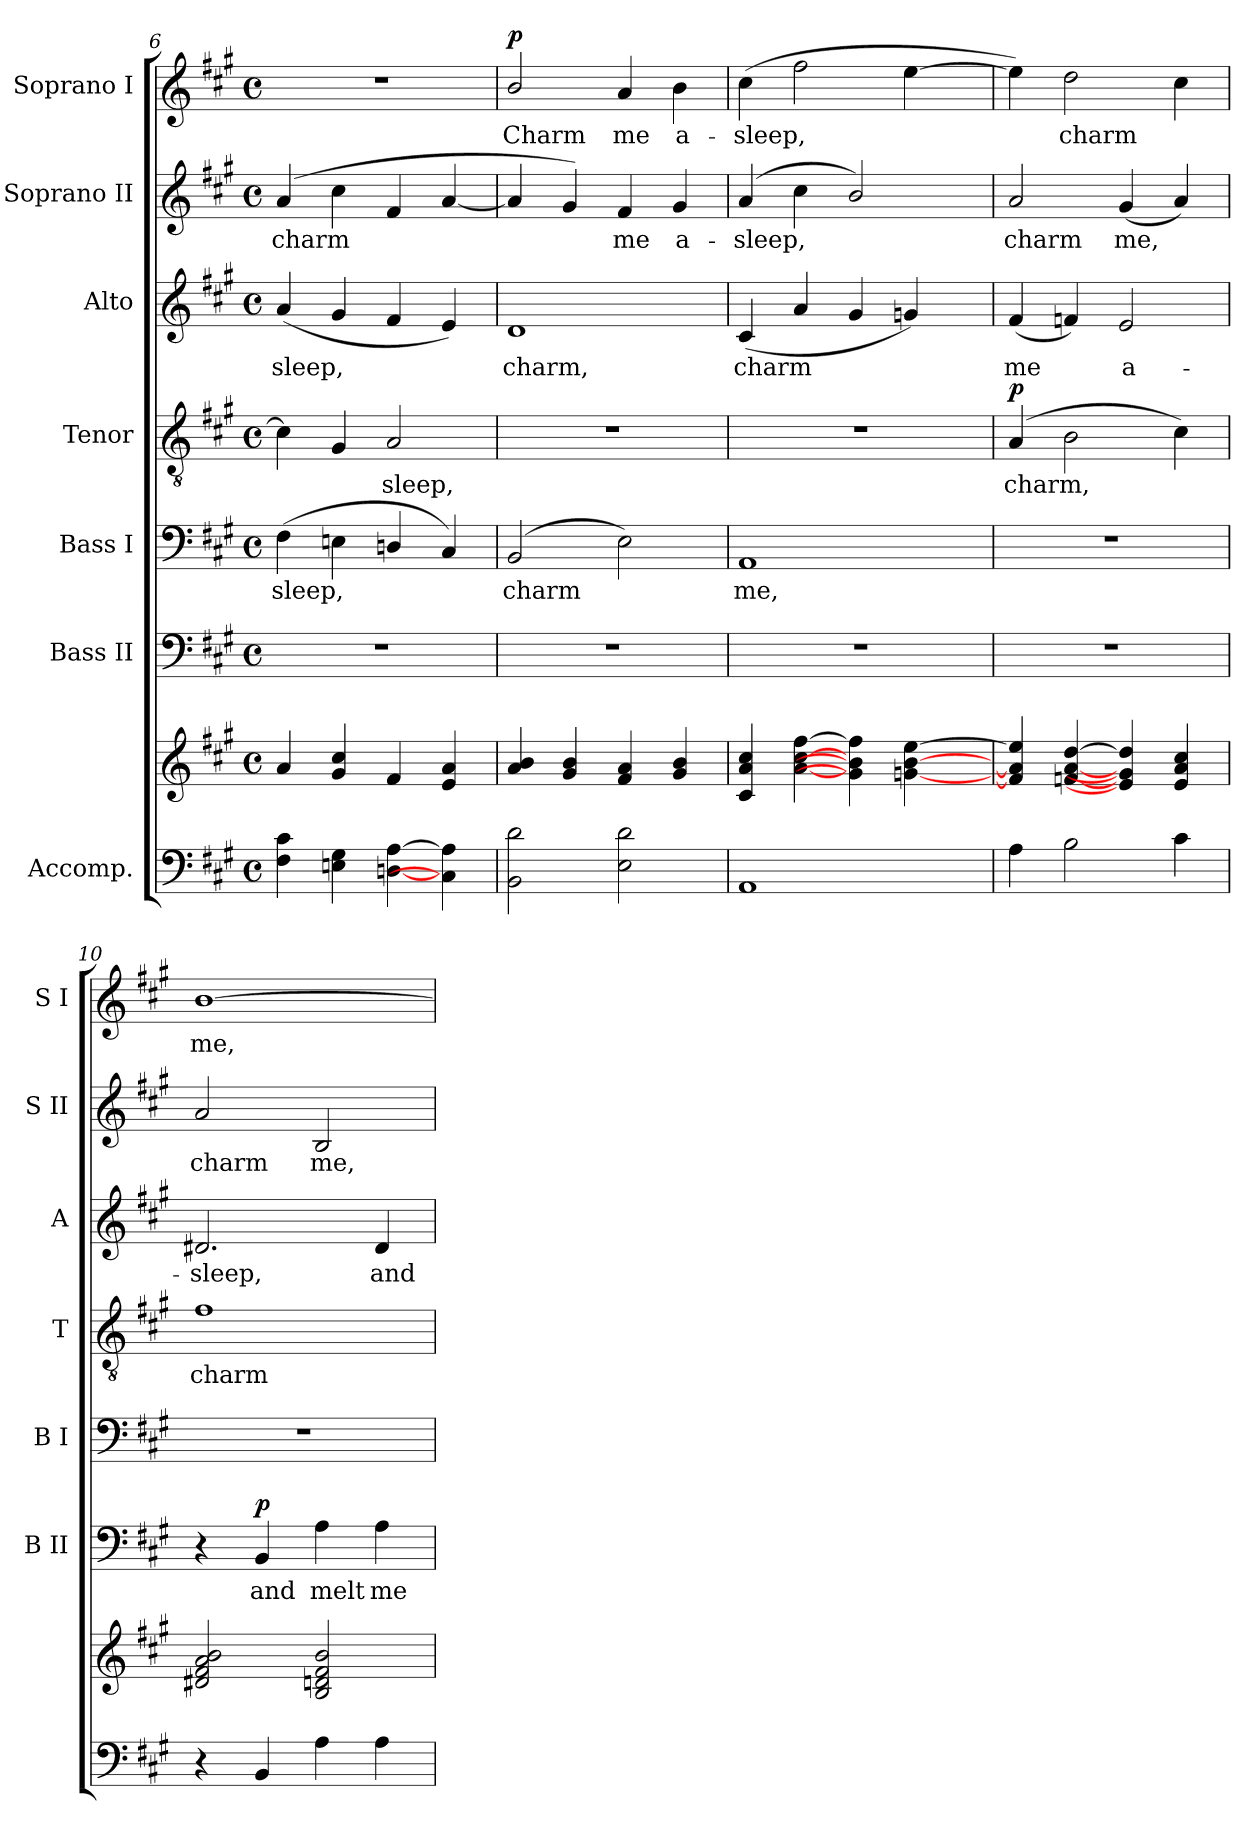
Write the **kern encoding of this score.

**kern	**kern	**kern	**text	**dynam	**kern	**text	**kern	**text	**dynam	**kern	**text	**kern	**text	**kern	**text	**dynam
*part7	*part7	*part6	*part6	*part6	*part5	*part5	*part4	*part4	*part4	*part3	*part3	*part2	*part2	*part1	*part1	*part1
*staff8	*staff7	*staff6	*staff6	*staff6	*staff5	*staff5	*staff4	*staff4	*staff4	*staff3	*staff3	*staff2	*staff2	*staff1	*staff1	*staff1
*I"Accomp.	*	*I"Bass II	*	*	*I"Bass I	*	*I"Tenor	*	*	*I"Alto	*	*I"Soprano II	*	*I"Soprano I	*	*
*	*	*I'B II	*	*	*I'B I	*	*I'T	*	*	*I'A	*	*I'S II	*	*I'S I	*	*
!!LO:LB:g=z
*clefF4	*clefG2	*clefF4	*	*	*clefF4	*	*clefGv2	*	*	*clefG2	*	*clefG2	*	*clefG2	*	*
*k[f#c#g#]	*k[f#c#g#]	*k[f#c#g#]	*	*	*k[f#c#g#]	*	*k[f#c#g#]	*	*	*k[f#c#g#]	*	*k[f#c#g#]	*	*k[f#c#g#]	*	*
*A:	*A:	*A:	*	*	*A:	*	*A:	*	*	*A:	*	*A:	*	*A:	*	*
*M4/4	*M4/4	*M4/4	*	*	*M4/4	*	*M4/4	*	*	*M4/4	*	*M4/4	*	*M4/4	*	*
*met(c)	*met(c)	*met(c)	*	*	*met(c)	*	*met(c)	*	*	*met(c)	*	*met(c)	*	*met(c)	*	*
=6	=6	=6	=6	=6	=6	=6	=6	=6	=6	=6	=6	=6	=6	=6	=6	=6
!	!	!	!	!	!	!LO:LY:b	!	!	!	!	!LO:LY:b	!	!LO:LY:b	!	!	!
4F# 4c#	4a	1r	.	.	(<4F#	-sleep,	4c#]	.	.	(<4a	-sleep,	(<4a	charm	1r	.	.
4En 4G#	4g# 4cc#	.	.	.	4En	.	4G#	.	.	4g#	.	4cc#	.	.	.	.
!	!	!	!	!	!	!	!	!LO:LY:b	!	!	!	!	!	!	!	!
[4Dn\ [4A\	4f#	.	.	.	4Dn/	.	2A	sleep,	.	4f#	.	4f#	.	.	.	.
4C#] 4A]	4e 4a	.	.	.	4C#)	.	.	.	.	4e)	.	[4a	.	.	.	.
=7	=7	=7	=7	=7	=7	=7	=7	=7	=7	=7	=7	=7	=7	=7	=7	=7
!	!	!	!	!	!	!LO:LY:b	!	!	!	!	!LO:LY:b	!	!	!	!LO:LY:b	!LO:DY:b
2BB 2d	4a 4b	1r	.	.	(<2BB	charm	1r	.	.	1d	charm,	4a]	.	2b/	Charm	p
.	4g# 4b	.	.	.	.	.	.	.	.	.	.	4g#)	.	.	.	.
!	!	!	!	!	!	!	!	!	!	!	!	!	!LO:LY:b	!	!LO:LY:b	!
2E 2d	4f# 4a	.	.	.	2E)	.	.	.	.	.	.	4f#	me	4a	me	.
!	!	!	!	!	!	!	!	!	!	!	!	!	!LO:LY:b	!	!LO:LY:b	!
.	4g# 4b	.	.	.	.	.	.	.	.	.	.	4g#	a-	4b	a-	.
=8	=8	=8	=8	=8	=8	=8	=8	=8	=8	=8	=8	=8	=8	=8	=8	=8
!	!	!	!	!	!	!LO:LY:b	!	!	!	!	!LO:LY:b	!	!LO:LY:b	!	!LO:LY:b	!
1AA	4c# 4a 4cc#	1r	.	.	1AA	me,	1r	.	.	(<4c#	charm	(>4a	-sleep,	(>4cc#	-sleep,	.
.	[4a [4cc# [4ff#	.	.	.	.	.	.	.	.	4a	.	4cc#	.	2ff#	.	.
.	4g#] 4b] 4ff#]	.	.	.	.	.	.	.	.	4g#	.	2b/)	.	.	.	.
.	[4gn [4b [4ee	.	.	.	.	.	.	.	.	4gn)	.	.	.	[4ee	.	.
=9	=9	=9	=9	=9	=9	=9	=9	=9	=9	=9	=9	=9	=9	=9	=9	=9
!	!	!	!	!	!	!	!	!LO:LY:b	!LO:DY:b	!	!LO:LY:b	!	!LO:LY:b	!	!	!
4A	4f#] 4a] 4ee]	1r	.	.	1r	.	(>4A	charm,	p	(<4f#	me	2a	charm	4ee])	.	.
!	!	!	!	!	!	!	!	!	!	!	!	!	!	!	!LO:LY:b	!
2B	[4fn [4a [4dd	.	.	.	.	.	2B	.	.	4fn)	.	.	.	2dd	charm	.
!	!	!	!	!	!	!	!	!	!	!	!LO:LY:b	!	!LO:LY:b	!	!	!
.	4e] 4g#] 4dd]	.	.	.	.	.	.	.	.	2e	a-	(<4g#	me,	.	.	.
4c#	4e 4a 4cc#	.	.	.	.	.	4c#)	.	.	.	.	4a)	.	4cc#	.	.
=10	=10	=10	=10	=10	=10	=10	=10	=10	=10	=10	=10	=10	=10	=10	=10	=10
!	!	!	!	!	!	!	!	!LO:LY:b	!	!	!LO:LY:b	!	!LO:LY:b	!	!LO:LY:b	!
4r	2d#X 2f# 2a 2b	4r	.	.	1r	.	1f#	charm	.	2.d#X	-sleep,	2a	charm	[1b	me,	.
!	!	!	!LO:LY:b	!LO:DY:b	!	!	!	!	!	!	!	!	!	!	!	!
4BB	.	4BB	and	p	.	.	.	.	.	.	.	.	.	.	.	.
!	!	!	!LO:LY:b	!	!	!	!	!	!	!	!	!	!LO:LY:b	!	!	!
4A	2B 2dn 2f# 2b	4A	melt	.	.	.	.	.	.	.	.	2B	me,	.	.	.
!	!	!	!LO:LY:b	!	!	!	!	!	!	!	!LO:LY:b	!	!	!	!	!
4A	.	4A	me	.	.	.	.	.	.	4d#	and	.	.	.	.	.
=	=	=	=	=	=	=	=	=	=	=	=	=	=	=	=	=
*-	*-	*-	*-	*-	*-	*-	*-	*-	*-	*-	*-	*-	*-	*-	*-	*-
